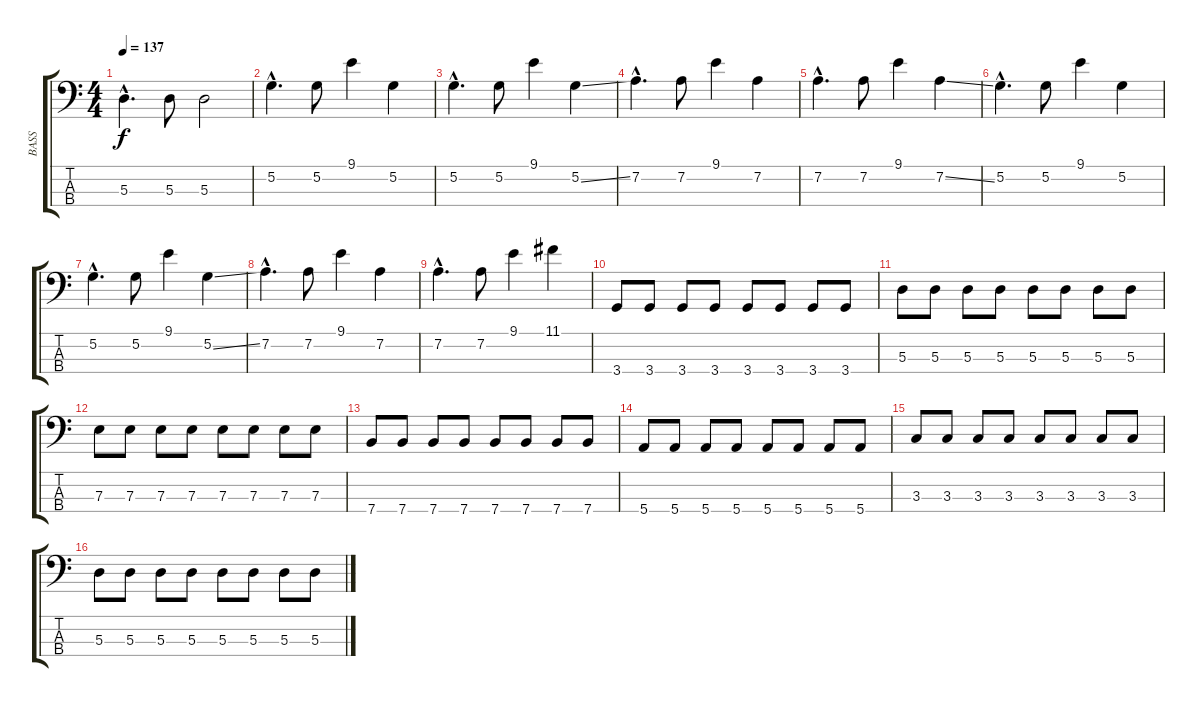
\track ("BASS" "BASS") {instrument electricbassfinger}
\staff {score tabs}
\tuning (G2 D2 A1 E1) {hide}
\ts (4 4)
\tempo 137
\clef f4
\ks c
5.3{hac}.4{d dy f} 5.3.8 5.3.2 |
5.2{hac}.4{d} 5.2.8 9.1.4 5.2.4 |
5.2{hac}.4{d} 5.2.8 9.1.4 5.2{ss}.4 |
7.2{hac}.4{d} 7.2.8 9.1.4 7.2.4 |
7.2{hac}.4{d} 7.2.8 9.1.4 7.2{ss}.4 |
5.2{hac}.4{d} 5.2.8 9.1.4 5.2.4 |
5.2{hac}.4{d} 5.2.8 9.1.4 5.2{ss}.4 |
7.2{hac}.4{d} 7.2.8 9.1.4 7.2.4 |
7.2{hac}.4{d} 7.2.8 9.1.4 11.1.4 |
3.4.8 3.4.8 3.4.8 3.4.8 3.4.8 3.4.8 3.4.8 3.4.8 |
5.3.8 5.3.8 5.3.8 5.3.8 5.3.8 5.3.8 5.3.8 5.3.8 |
7.3.8 7.3.8 7.3.8 7.3.8 7.3.8 7.3.8 7.3.8 7.3.8 |
7.4.8 7.4.8 7.4.8 7.4.8 7.4.8 7.4.8 7.4.8 7.4.8 |
5.4.8 5.4.8 5.4.8 5.4.8 5.4.8 5.4.8 5.4.8 5.4.8 |
3.3.8 3.3.8 3.3.8 3.3.8 3.3.8 3.3.8 3.3.8 3.3.8 |
5.3.8 5.3.8 5.3.8 5.3.8 5.3.8 5.3.8 5.3.8 5.3.8
